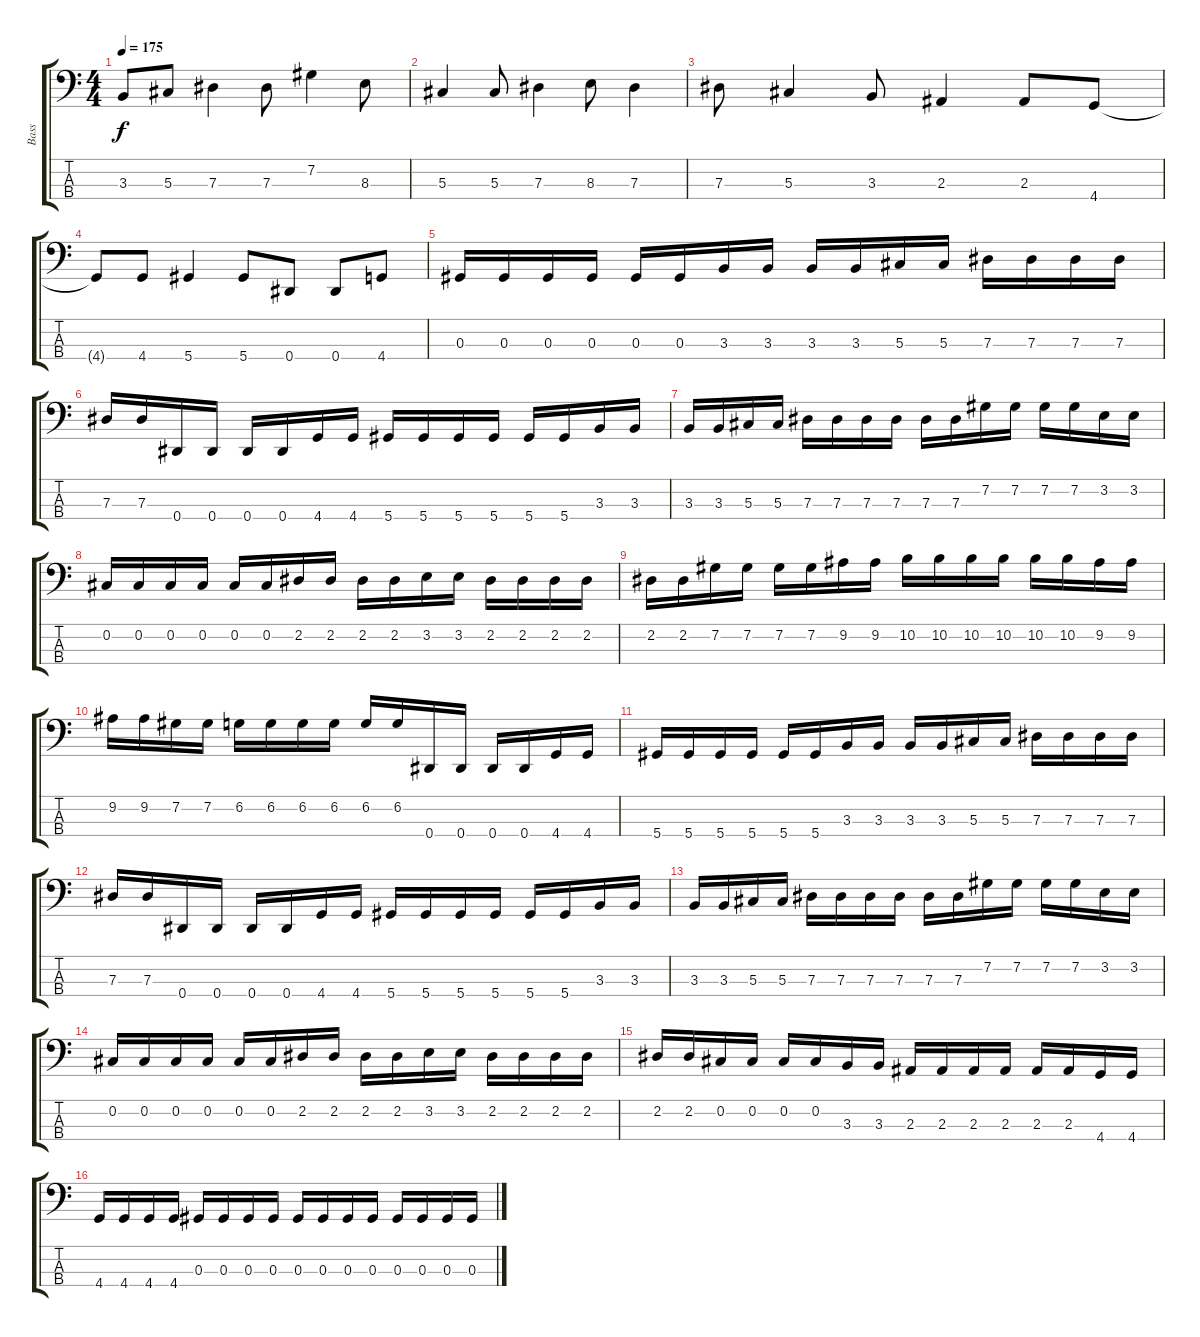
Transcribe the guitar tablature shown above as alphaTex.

\track ("Bass" "Bass") {instrument electricbasspick}
\staff {score tabs}
\tuning (Gb2 Db2 Ab1 Eb1) {hide}
\ts (4 4)
\tempo 175
\clef f4
\ks c
3.3{t}.8{dy f} 5.3.8 7.3.4 7.3.8 7.2.4 8.3.8 |
5.3.4 5.3.8 7.3.4 8.3.8 7.3.4 |
7.3.8 5.3.4 3.3.8 2.3.4 2.3.8 4.4.8 |
4.4{t}.8 4.4.8 5.4.4 5.4.8 0.4.8 0.4.8 4.4.8 |
0.3.16 0.3.16 0.3.16 0.3.16 0.3.16 0.3.16 3.3.16 3.3.16 3.3.16 3.3.16 5.3.16 5.3.16 7.3.16 7.3.16 7.3.16 7.3.16 |
7.3.16 7.3.16 0.4.16 0.4.16 0.4.16 0.4.16 4.4.16 4.4.16 5.4.16 5.4.16 5.4.16 5.4.16 5.4.16 5.4.16 3.3.16 3.3.16 |
3.3.16 3.3.16 5.3.16 5.3.16 7.3.16 7.3.16 7.3.16 7.3.16 7.3.16 7.3.16 7.2.16 7.2.16 7.2.16 7.2.16 3.2.16 3.2.16 |
0.2.16 0.2.16 0.2.16 0.2.16 0.2.16 0.2.16 2.2.16 2.2.16 2.2.16 2.2.16 3.2.16 3.2.16 2.2.16 2.2.16 2.2.16 2.2.16 |
2.2.16 2.2.16 7.2.16 7.2.16 7.2.16 7.2.16 9.2.16 9.2.16 10.2.16 10.2.16 10.2.16 10.2.16 10.2.16 10.2.16 9.2.16 9.2.16 |
9.2.16 9.2.16 7.2.16 7.2.16 6.2.16 6.2.16 6.2.16 6.2.16 6.2.16 6.2.16 0.4.16 0.4.16 0.4.16 0.4.16 4.4.16 4.4.16 |
5.4.16 5.4.16 5.4.16 5.4.16 5.4.16 5.4.16 3.3.16 3.3.16 3.3.16 3.3.16 5.3.16 5.3.16 7.3.16 7.3.16 7.3.16 7.3.16 |
7.3.16 7.3.16 0.4.16 0.4.16 0.4.16 0.4.16 4.4.16 4.4.16 5.4.16 5.4.16 5.4.16 5.4.16 5.4.16 5.4.16 3.3.16 3.3.16 |
3.3.16 3.3.16 5.3.16 5.3.16 7.3.16 7.3.16 7.3.16 7.3.16 7.3.16 7.3.16 7.2.16 7.2.16 7.2.16 7.2.16 3.2.16 3.2.16 |
0.2.16 0.2.16 0.2.16 0.2.16 0.2.16 0.2.16 2.2.16 2.2.16 2.2.16 2.2.16 3.2.16 3.2.16 2.2.16 2.2.16 2.2.16 2.2.16 |
2.2.16 2.2.16 0.2.16 0.2.16 0.2.16 0.2.16 3.3.16 3.3.16 2.3.16 2.3.16 2.3.16 2.3.16 2.3.16 2.3.16 4.4.16 4.4.16 |
4.4.16 4.4.16 4.4.16 4.4.16 0.3.16 0.3.16 0.3.16 0.3.16 0.3.16 0.3.16 0.3.16 0.3.16 0.3.16 0.3.16 0.3.16 0.3.16
